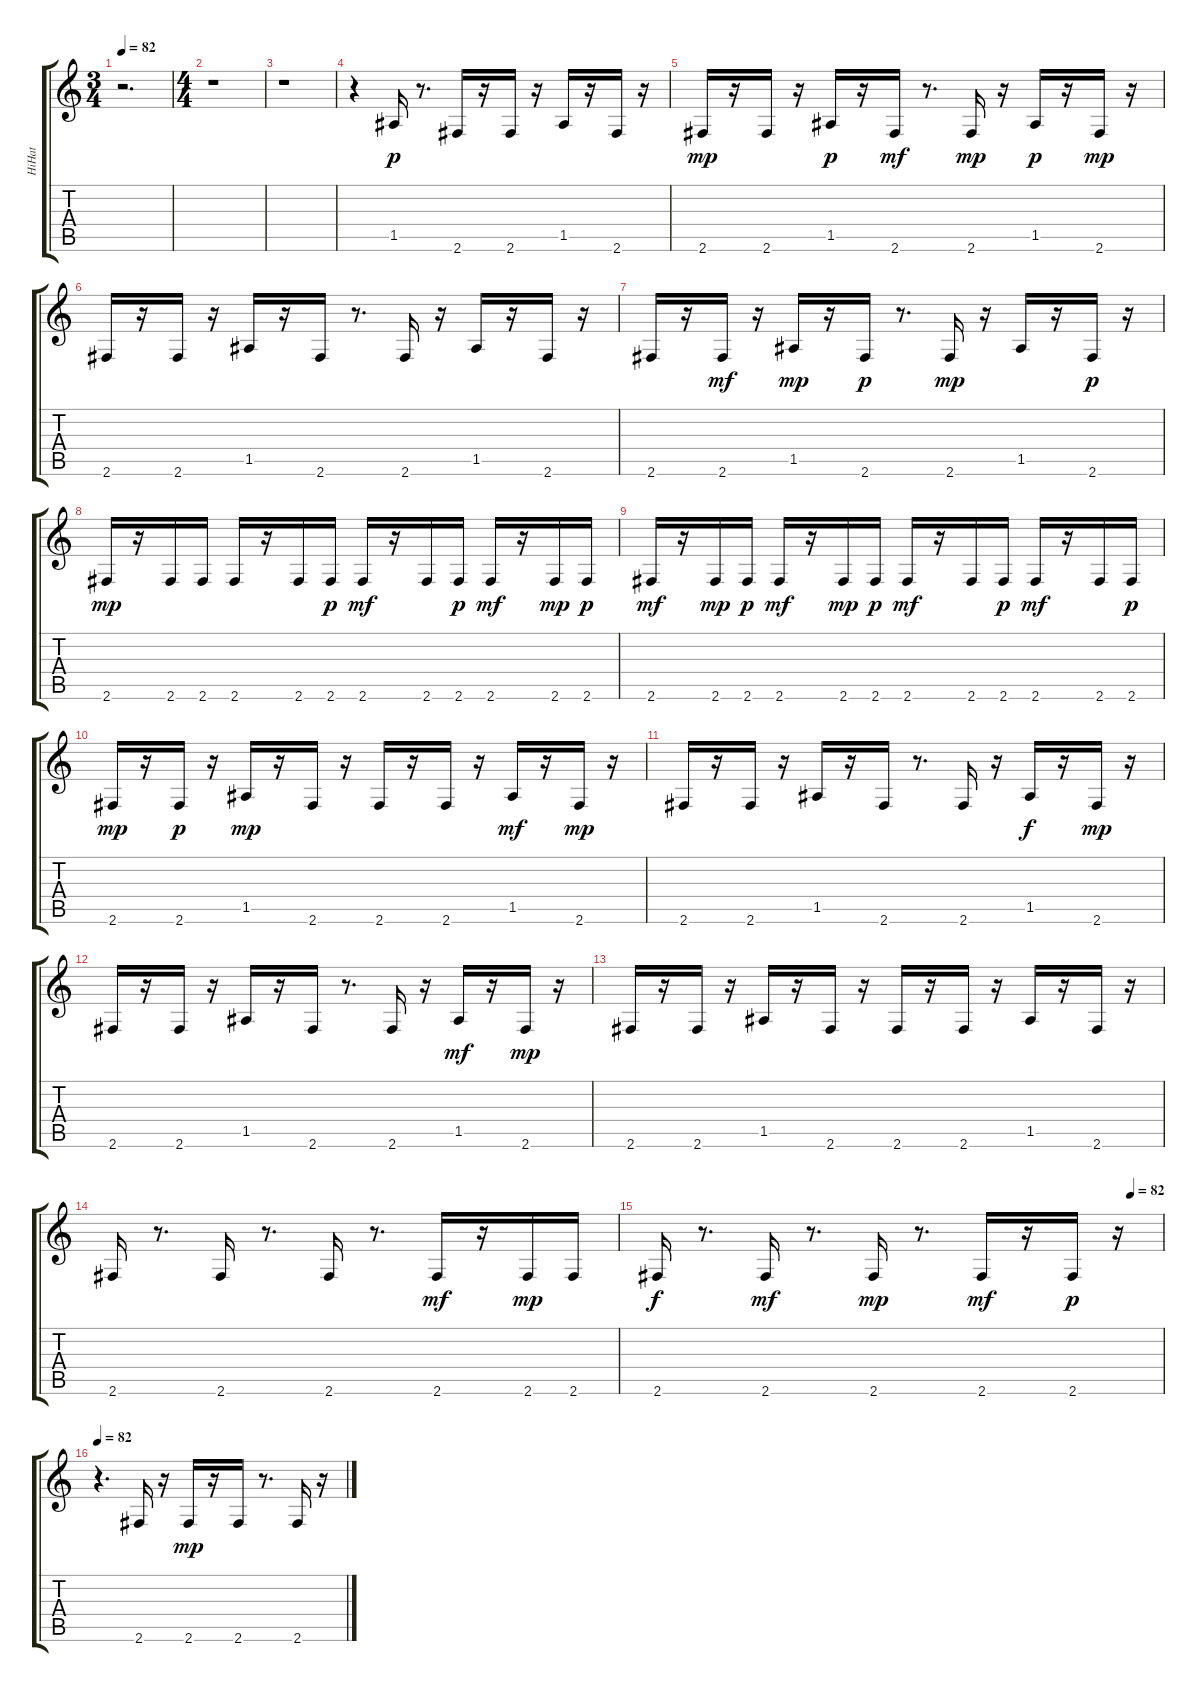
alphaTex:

\track ("HiHat" "HiHat") {instrument acousticguitarsteel}
\staff {score tabs}
\tuning (E4 B3 G3 D3 A2 E2) {hide}
\ts (3 4)
\tempo 82
\clef g2
\ks c
r.2{d dy ff} |
\ts (4 4)
r.1 |
r.1 |
r.4 1.5.16{dy p} r.8{d} 2.6.16 r.16 2.6.16 r.16 1.5.16 r.16 2.6.16 r.16 |
2.6.16{dy mp} r.16 2.6.16 r.16 1.5.16{dy p} r.16 2.6.16{dy mf} r.8{d} 2.6.16{dy mp} r.16 1.5.16{dy p} r.16 2.6.16{dy mp} r.16 |
2.6.16 r.16 2.6.16 r.16 1.5.16 r.16 2.6.16 r.8{d} 2.6.16 r.16 1.5.16 r.16 2.6.16 r.16 |
2.6.16 r.16 2.6.16{dy mf} r.16 1.5.16{dy mp} r.16 2.6.16{dy p} r.8{d} 2.6.16{dy mp} r.16 1.5.16 r.16 2.6.16{dy p} r.16 |
2.6.16{dy mp} r.16 2.6.16 2.6.16 2.6.16 r.16 2.6.16 2.6.16{dy p} 2.6.16{dy mf} r.16 2.6.16 2.6.16{dy p} 2.6.16{dy mf} r.16 2.6.16{dy mp} 2.6.16{dy p} |
2.6.16{dy mf} r.16 2.6.16{dy mp} 2.6.16{dy p} 2.6.16{dy mf} r.16 2.6.16{dy mp} 2.6.16{dy p} 2.6.16{dy mf} r.16 2.6.16 2.6.16{dy p} 2.6.16{dy mf} r.16 2.6.16 2.6.16{dy p} |
2.6.16{dy mp} r.16 2.6.16{dy p} r.16 1.5.16{dy mp} r.16 2.6.16 r.16 2.6.16 r.16 2.6.16 r.16 1.5.16{dy mf} r.16 2.6.16{dy mp} r.16 |
2.6.16 r.16 2.6.16 r.16 1.5.16 r.16 2.6.16 r.8{d} 2.6.16 r.16 1.5.16{dy f} r.16 2.6.16{dy mp} r.16 |
2.6.16 r.16 2.6.16 r.16 1.5.16 r.16 2.6.16 r.8{d} 2.6.16 r.16 1.5.16{dy mf} r.16 2.6.16{dy mp} r.16 |
2.6.16 r.16 2.6.16 r.16 1.5.16 r.16 2.6.16 r.16 2.6.16 r.16 2.6.16 r.16 1.5.16 r.16 2.6.16 r.16 |
2.6.16 r.8{d} 2.6.16 r.8{d} 2.6.16 r.8{d} 2.6.16{dy mf} r.16 2.6.16{dy mp} 2.6.16 |
\tempo (82 0.9375)
2.6.16{dy f} r.8{d} 2.6.16{dy mf} r.8{d} 2.6.16{dy mp} r.8{d} 2.6.16{dy mf} r.16 2.6.16{dy p} r.16 |
\tempo 82
r.4{d} 2.6.16 r.16 2.6.16{dy mp} r.16 2.6.16 r.8{d} 2.6.16 r.16
